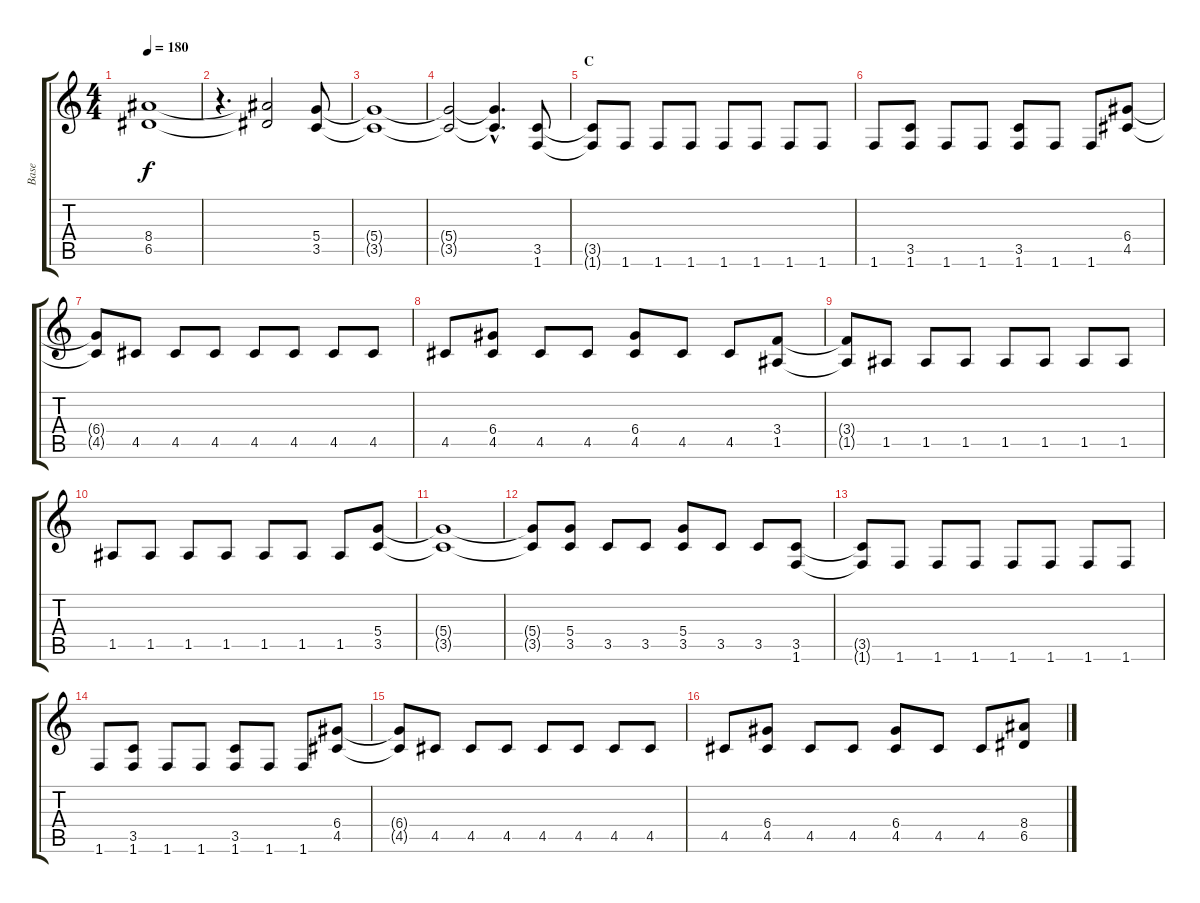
\track ("Base" "Base") {instrument overdrivenguitar}
\staff {score tabs}
\tuning (E4 B3 G3 D3 A2 E2) {hide}
\ts (4 4)
\tempo 180
\clef g2
\ks c
(8.4 6.5).1{dy f} |
r.4{d} (8.4{t} 6.5{t}).2 (5.4 3.5).8 |
(5.4{t} 3.5{t}).1 |
(5.4{t} 3.5{t}).2 (5.4{hac t} 3.5{hac t}).4{d} (3.5 1.6).8 |
\section ("" "C")
(3.5{t} 1.6{t}).8 1.6.8 1.6.8 1.6.8 1.6.8 1.6.8 1.6.8 1.6.8 |
1.6.8 (3.5 1.6).8 1.6.8 1.6.8 (3.5 1.6).8 1.6.8 1.6.8 (6.4 4.5).8 |
(6.4{t} 4.5{t}).8 4.5.8 4.5.8 4.5.8 4.5.8 4.5.8 4.5.8 4.5.8 |
4.5.8 (6.4 4.5).8 4.5.8 4.5.8 (6.4 4.5).8 4.5.8 4.5.8 (3.4 1.5).8 |
(3.4{t} 1.5{t}).8 1.5.8 1.5.8 1.5.8 1.5.8 1.5.8 1.5.8 1.5.8 |
1.5.8 1.5.8 1.5.8 1.5.8 1.5.8 1.5.8 1.5.8 (5.4 3.5).8 |
(5.4{t} 3.5{t}).1 |
(5.4{t} 3.5{t}).8 (5.4 3.5).8 3.5.8 3.5.8 (5.4 3.5).8 3.5.8 3.5.8 (3.5 1.6).8 |
(3.5{t} 1.6{t}).8 1.6.8 1.6.8 1.6.8 1.6.8 1.6.8 1.6.8 1.6.8 |
1.6.8 (3.5 1.6).8 1.6.8 1.6.8 (3.5 1.6).8 1.6.8 1.6.8 (6.4 4.5).8 |
(6.4{t} 4.5{t}).8 4.5.8 4.5.8 4.5.8 4.5.8 4.5.8 4.5.8 4.5.8 |
4.5.8 (6.4 4.5).8 4.5.8 4.5.8 (6.4 4.5).8 4.5.8 4.5.8 (8.4 6.5).8
